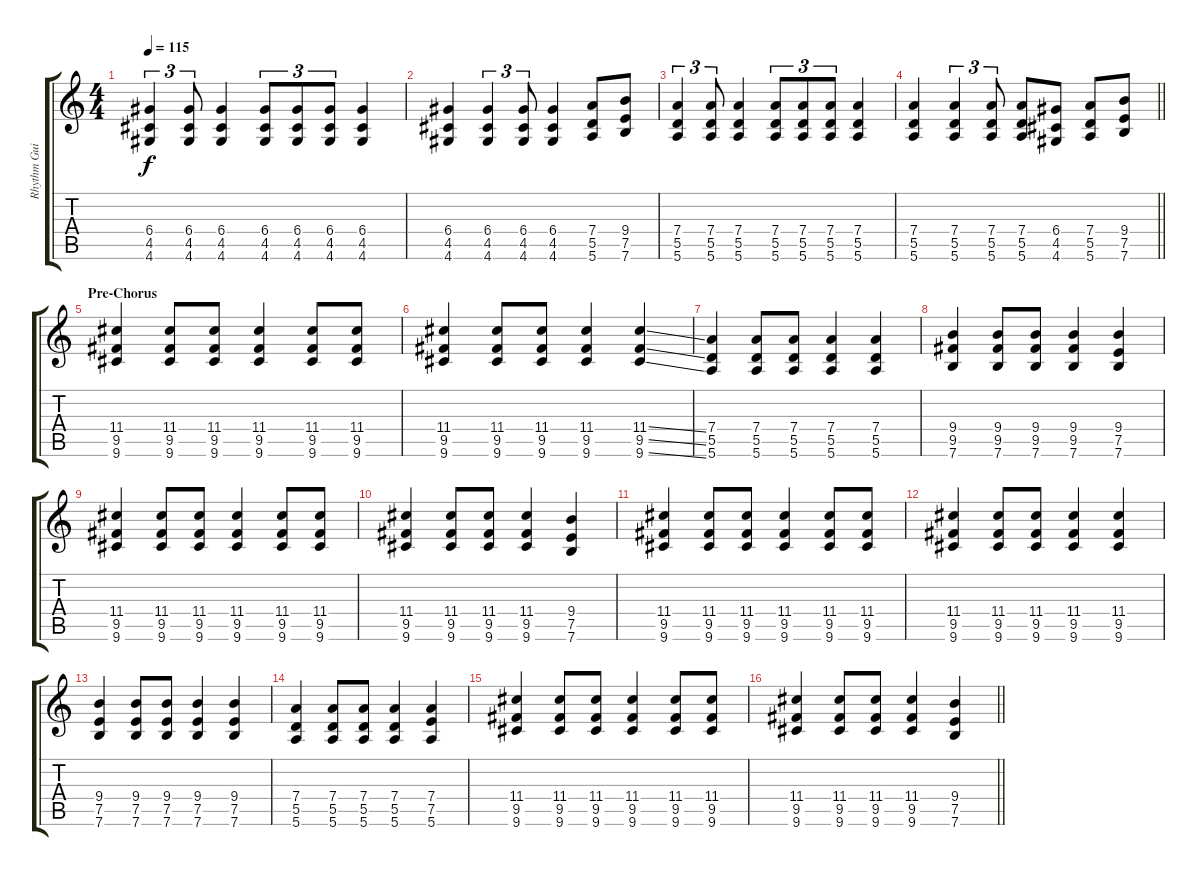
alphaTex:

\track ("Rhythm Guitar" "Rhythm Gui") {instrument distortionguitar}
\staff {score tabs}
\tuning (E4 B3 G3 D3 A2 E2) {hide}
\ts (4 4)
\tempo 115
\clef g2
\ks c
(6.4 4.5 4.6).4{tu (3 2) dy f} (6.4 4.5 4.6).8{tu (3 2)} (6.4 4.5 4.6).4 (6.4 4.5 4.6).8{tu (3 2)} (6.4 4.5 4.6).8{tu (3 2)} (6.4 4.5 4.6).8{tu (3 2)} (6.4 4.5 4.6).4 |
(6.4 4.5 4.6).4 (6.4 4.5 4.6).4{tu (3 2)} (6.4 4.5 4.6).8{tu (3 2)} (6.4 4.5 4.6).4 (7.4 5.5 5.6).8 (9.4 7.5 7.6).8 |
(7.4 5.5 5.6).4{tu (3 2)} (7.4 5.5 5.6).8{tu (3 2)} (7.4 5.5 5.6).4 (7.4 5.5 5.6).8{tu (3 2)} (7.4 5.5 5.6).8{tu (3 2)} (7.4 5.5 5.6).8{tu (3 2)} (7.4 5.5 5.6).4 |
\barLineRight lightlight
(7.4 5.5 5.6).4 (7.4 5.5 5.6).4{tu (3 2)} (7.4 5.5 5.6).8{tu (3 2)} (7.4 5.5 5.6).8 (6.4 4.5 4.6).8 (7.4 5.5 5.6).8 (9.4 7.5 7.6).8 |
\section ("" "Pre-Chorus")
(11.4 9.5 9.6).4 (11.4 9.5 9.6).8 (11.4 9.5 9.6).8 (11.4 9.5 9.6).4 (11.4 9.5 9.6).8 (11.4 9.5 9.6).8 |
(11.4 9.5 9.6).4 (11.4 9.5 9.6).8 (11.4 9.5 9.6).8 (11.4 9.5 9.6).4 (11.4{ss} 9.5{ss} 9.6{ss}).4 |
(7.4 5.5 5.6).4 (7.4 5.5 5.6).8 (7.4 5.5 5.6).8 (7.4 5.5 5.6).4 (7.4 5.5 5.6).4 |
(9.4 9.5 7.6).4 (9.4 9.5 7.6).8 (9.4 9.5 7.6).8 (9.4 9.5 7.6).4 (9.4 7.5 7.6).4 |
(11.4 9.5 9.6).4 (11.4 9.5 9.6).8 (11.4 9.5 9.6).8 (11.4 9.5 9.6).4 (11.4 9.5 9.6).8 (11.4 9.5 9.6).8 |
(11.4 9.5 9.6).4 (11.4 9.5 9.6).8 (11.4 9.5 9.6).8 (11.4 9.5 9.6).4 (9.4 7.5 7.6).4 |
(11.4 9.5 9.6).4 (11.4 9.5 9.6).8 (11.4 9.5 9.6).8 (11.4 9.5 9.6).4 (11.4 9.5 9.6).8 (11.4 9.5 9.6).8 |
(11.4 9.5 9.6).4 (11.4 9.5 9.6).8 (11.4 9.5 9.6).8 (11.4 9.5 9.6).4 (11.4 9.5 9.6).4 |
(9.4 7.5 7.6).4 (9.4 7.5 7.6).8 (9.4 7.5 7.6).8 (9.4 7.5 7.6).4 (9.4 7.5 7.6).4 |
(7.4 5.5 5.6).4 (7.4 5.5 5.6).8 (7.4 5.5 5.6).8 (7.4 5.5 5.6).4 (7.4 7.5 5.6).4 |
(11.4 9.5 9.6).4 (11.4 9.5 9.6).8 (11.4 9.5 9.6).8 (11.4 9.5 9.6).4 (11.4 9.5 9.6).8 (11.4 9.5 9.6).8 |
\barLineRight lightlight
(11.4 9.5 9.6).4 (11.4 9.5 9.6).8 (11.4 9.5 9.6).8 (11.4 9.5 9.6).4 (9.4 7.5 7.6).4
